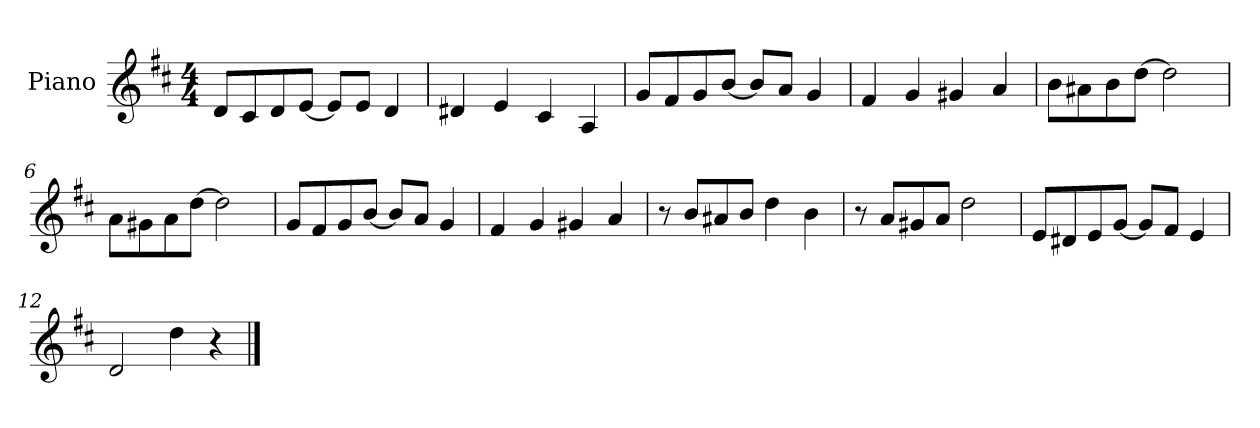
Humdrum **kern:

**kern
*part1
*staff1
*I"Piano
*I'Pno.
*clefG2
*k[f#c#]
*M4/4
*MM120
=1
8d/L
8c#/
8d/
[8e/J
8e/L]
8e/J
4d/
=2
4d#X/
4e/
4c#/
4A/
=3
8g/L
8f#/
8g/
[8b/J
8b/L]
8a/J
4g/
=4
4f#/
4g/
4g#X/
4a/
=5
8b\L
8a#X\
8b\
[8dd\J
2dd\]
=6
8a\L
8g#X\
8a\
[8dd\J
2dd\]
=7
8g/L
8f#/
8g/
[8b/J
8b/L]
8a/J
4g/
!!LO:LB:g=z
=8
4f#/
4g/
4g#X/
4a/
=9
8r
8b/L
8a#X/
8b/J
4dd\
4b\
=10
8r
8a/L
8g#X/
8a/J
2dd\
=11
8e/L
8d#X/
8e/
[8g/J
8g/L]
8f#/J
4e/
=12
2d/
4dd\
4r
==
*-
